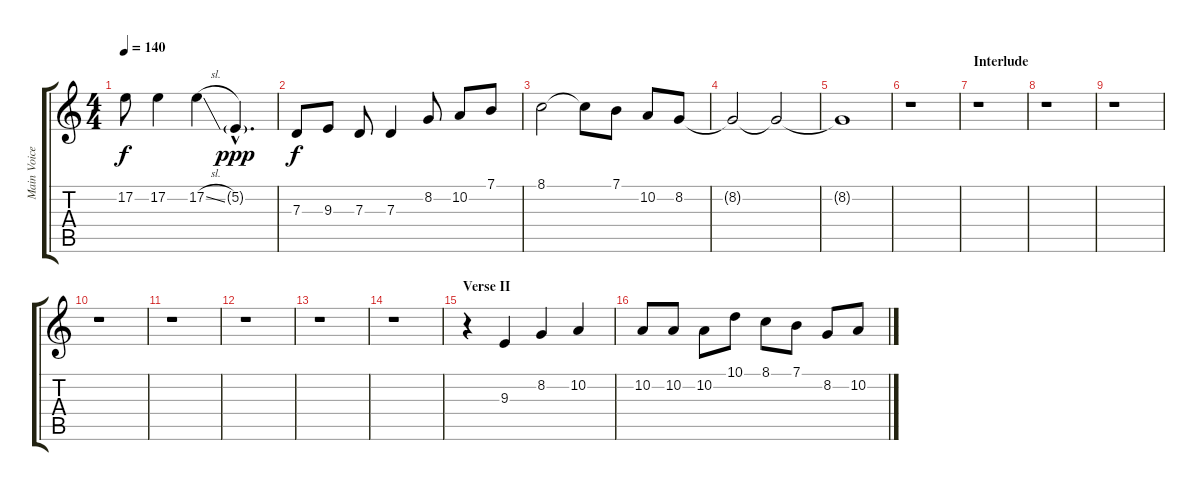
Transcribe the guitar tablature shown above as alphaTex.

\track ("Main Voices" "Main Voice") {instrument lead6voice}
\staff {score tabs}
\tuning (E4 B3 G3 D3 A2 E2) {hide}
\ts (4 4)
\tempo 140
\clef g2
\ks c
17.2.8{dy f} 17.2.4 17.2{sl}.4 5.2{g hac}.4{d dy ppp} |
7.3.8{dy f} 9.3.8 7.3.8 7.3.4 8.2.8 10.2.8 7.1.8 |
8.1.2 8.1{t}.8 7.1.8 10.2.8 8.2.8 |
8.2{t}.2 8.2{t}.2{volume 0} |
8.2{t}.1 |
r.1 |
\section ("" "Interlude")
r.1 |
r.1 |
r.1 |
r.1 |
r.1 |
r.1 |
r.1 |
r.1 |
\section ("" "Verse II")
r.4{volume 9} 9.3.4 8.2.4 10.2.4 |
10.2.8 10.2.8 10.2.8 10.1.8 8.1.8 7.1.8 8.2.8 10.2.8
